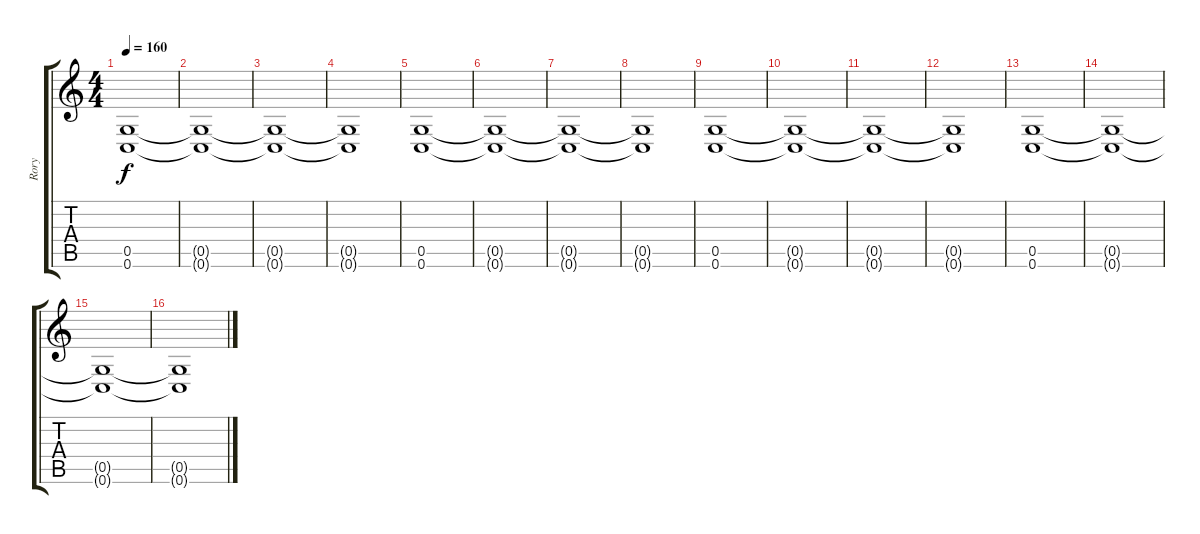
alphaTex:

\track ("Rory" "Rory") {instrument overdrivenguitar}
\staff {score tabs}
\tuning (D4 A3 F3 C3 G2 C2) {hide}
\ts (4 4)
\tempo 160
\clef g2
\ks c
(0.5 0.6).1{dy f} |
(0.5{t} 0.6{t}).1 |
(0.5{t} 0.6{t}).1 |
(0.5{t} 0.6{t}).1 |
(0.5 0.6).1 |
(0.5{t} 0.6{t}).1 |
(0.5{t} 0.6{t}).1 |
(0.5{t} 0.6{t}).1 |
(0.5 0.6).1 |
(0.5{t} 0.6{t}).1 |
(0.5{t} 0.6{t}).1 |
(0.5{t} 0.6{t}).1 |
(0.5 0.6).1 |
(0.5{t} 0.6{t}).1 |
(0.5{t} 0.6{t}).1 |
(0.5{t} 0.6{t}).1
